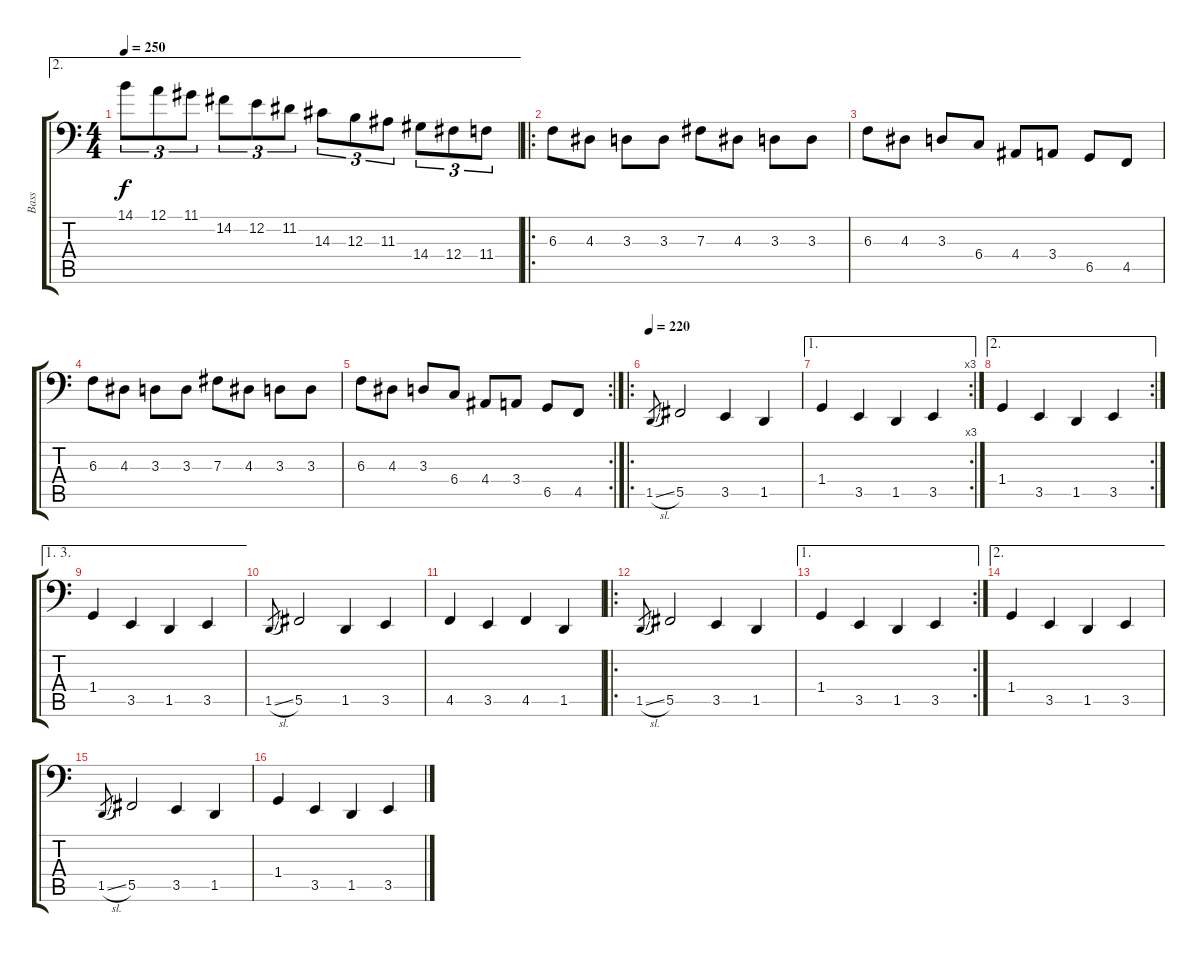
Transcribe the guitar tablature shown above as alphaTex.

\track ("Bass" "Bass") {instrument electricbassfinger}
\staff {score tabs}
\tuning (A2 E2 B1 Gb1 Db1 Ab0) {hide}
\ae 2
\ts (4 4)
\tempo 250
\clef f4
\ks c
14.1.8{tu (3 2) dy f} 12.1.8{tu (3 2)} 11.1.8{tu (3 2)} 14.2.8{tu (3 2)} 12.2.8{tu (3 2)} 11.2.8{tu (3 2)} 14.3.8{tu (3 2)} 12.3.8{tu (3 2)} 11.3.8{tu (3 2)} 14.4.8{tu (3 2)} 12.4.8{tu (3 2)} 11.4.8{tu (3 2)} |
\ro
6.3.8 4.3.8 3.3.8 3.3.8 7.3.8 4.3.8 3.3.8 3.3.8 |
6.3.8 4.3.8 3.3.8 6.4.8 4.4.8 3.4.8 6.5.8 4.5.8 |
6.3.8 4.3.8 3.3.8 3.3.8 7.3.8 4.3.8 3.3.8 3.3.8 |
\rc 2
6.3.8 4.3.8 3.3.8 6.4.8 4.4.8 3.4.8 6.5.8 4.5.8 |
\ro
\tempo 220
1.5{sl}.8{gr} 5.5.2 3.5.4 1.5.4 |
\ae 1
\rc 3
1.4.4 3.5.4 1.5.4 3.5.4 |
\ae 2
\rc 2
1.4.4 3.5.4 1.5.4 3.5.4 |
\ae (1 3)
1.4.4 3.5.4 1.5.4 3.5.4 |
1.5{sl}.8{gr} 5.5.2 1.5.4 3.5.4 |
4.5.4 3.5.4 4.5.4 1.5.4 |
\ro
1.5{sl}.8{gr} 5.5.2 3.5.4 1.5.4 |
\ae 1
\rc 2
1.4.4 3.5.4 1.5.4 3.5.4 |
\ae 2
1.4.4 3.5.4 1.5.4 3.5.4 |
1.5{sl}.8{gr} 5.5.2 3.5.4 1.5.4 |
1.4.4 3.5.4 1.5.4 3.5.4
